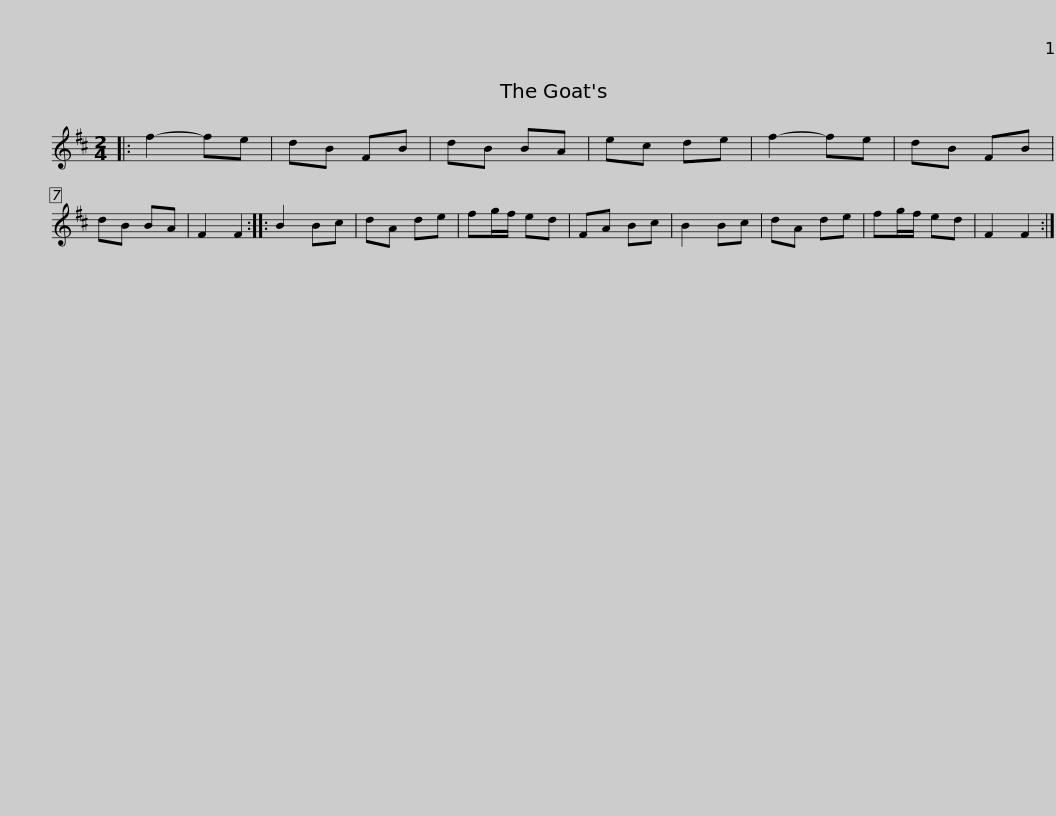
X:1
L:1/8
M:2/4
I:linebreak $
K:Bmin
V:1 treble
V:1
|: f2- fe | dB FB | dB BA | ec de | f2- fe | %5
 dB FB | dB BA | F2 F2 :: B2 Bc | dA de | %10
 fg/f/ ed |$ FA Bc | B2 Bc | dA de | fg/f/ ed | %15
 F2 F2 :| %16
